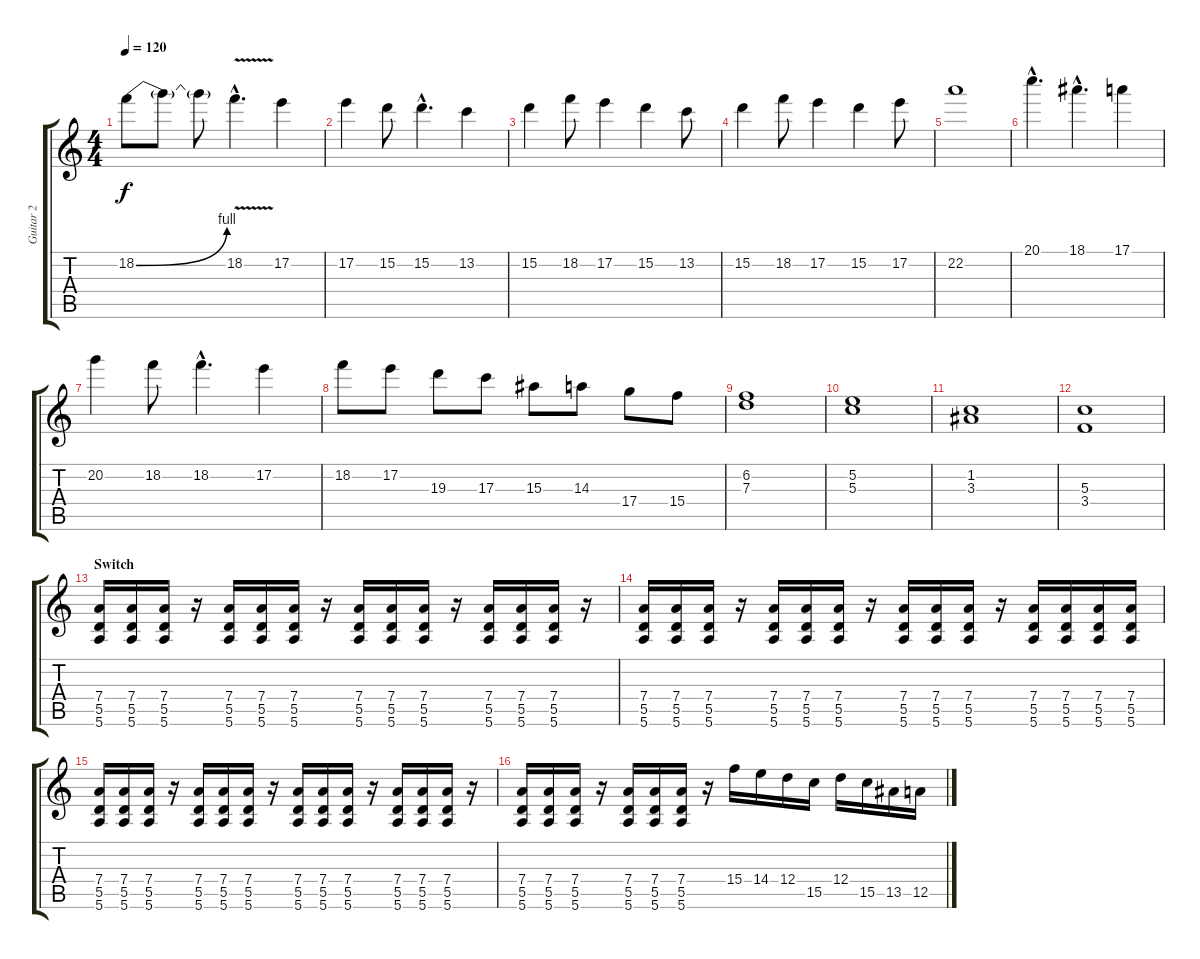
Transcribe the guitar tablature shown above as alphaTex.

\track ("Guitar 2" "Guitar 2") {instrument overdrivenguitar}
\staff {score tabs}
\tuning (E4 B3 G3 D3 A2 E2) {hide}
\ts (4 4)
\tempo 120
\clef g2
\ks c
18.2{be (bend 0 0 60 4)}.8{dy f} 18.2{t}.8 18.2{t}.8 18.2{v hac}.4{d} 17.2.4 |
17.2.4 15.2.8 15.2{hac}.4{d} 13.2.4 |
15.2.4 18.2.8 17.2.4 15.2.4 13.2.8 |
15.2.4 18.2.8 17.2.4 15.2.4 17.2.8 |
22.2.1 |
20.1{hac}.4{d} 18.1{hac}.4{d} 17.1.4 |
20.2.4 18.2.8 18.2{hac}.4{d} 17.2.4 |
18.2.8 17.2.8 19.3.8 17.3.8 15.3.8 14.3.8 17.4.8 15.4.8 |
(6.2 7.3).1{instrument distortionguitar} |
(5.2 5.3).1{instrument distortionguitar} |
(1.2 3.3).1{instrument distortionguitar} |
(5.3 3.4).1{instrument distortionguitar} |
\section ("" "Switch")
(7.4 5.5 5.6).16{instrument distortionguitar} (7.4 5.5 5.6).16{instrument distortionguitar} (7.4 5.5 5.6).16{instrument distortionguitar} r.16 (7.4 5.5 5.6).16{instrument distortionguitar} (7.4 5.5 5.6).16{instrument distortionguitar} (7.4 5.5 5.6).16{instrument distortionguitar} r.16 (7.4 5.5 5.6).16{instrument distortionguitar} (7.4 5.5 5.6).16{instrument distortionguitar} (7.4 5.5 5.6).16{instrument distortionguitar} r.16 (7.4 5.5 5.6).16{instrument distortionguitar} (7.4 5.5 5.6).16{instrument distortionguitar} (7.4 5.5 5.6).16{instrument distortionguitar} r.16 |
(7.4 5.5 5.6).16{instrument distortionguitar} (7.4 5.5 5.6).16{instrument distortionguitar} (7.4 5.5 5.6).16{instrument distortionguitar} r.16 (7.4 5.5 5.6).16{instrument distortionguitar} (7.4 5.5 5.6).16{instrument distortionguitar} (7.4 5.5 5.6).16{instrument distortionguitar} r.16 (7.4 5.5 5.6).16{instrument distortionguitar} (7.4 5.5 5.6).16{instrument distortionguitar} (7.4 5.5 5.6).16{instrument distortionguitar} r.16 (7.4 5.5 5.6).16{instrument distortionguitar} (7.4 5.5 5.6).16{instrument distortionguitar} (7.4 5.5 5.6).16{instrument distortionguitar} (7.4 5.5 5.6).16{instrument distortionguitar} |
(7.4 5.5 5.6).16{instrument distortionguitar} (7.4 5.5 5.6).16{instrument distortionguitar} (7.4 5.5 5.6).16{instrument distortionguitar} r.16 (7.4 5.5 5.6).16{instrument distortionguitar} (7.4 5.5 5.6).16{instrument distortionguitar} (7.4 5.5 5.6).16{instrument distortionguitar} r.16 (7.4 5.5 5.6).16{instrument distortionguitar} (7.4 5.5 5.6).16{instrument distortionguitar} (7.4 5.5 5.6).16{instrument distortionguitar} r.16 (7.4 5.5 5.6).16{instrument distortionguitar} (7.4 5.5 5.6).16{instrument distortionguitar} (7.4 5.5 5.6).16{instrument distortionguitar} r.16 |
(7.4 5.5 5.6).16{instrument distortionguitar} (7.4 5.5 5.6).16{instrument distortionguitar} (7.4 5.5 5.6).16{instrument distortionguitar} r.16 (7.4 5.5 5.6).16{instrument distortionguitar} (7.4 5.5 5.6).16{instrument distortionguitar} (7.4 5.5 5.6).16{instrument distortionguitar} r.16 15.4.16{instrument distortionguitar} 14.4.16{instrument distortionguitar} 12.4.16{instrument distortionguitar} 15.5.16{instrument distortionguitar} 12.4.16{instrument distortionguitar} 15.5.16{instrument distortionguitar} 13.5.16{instrument distortionguitar} 12.5.16{instrument distortionguitar}
